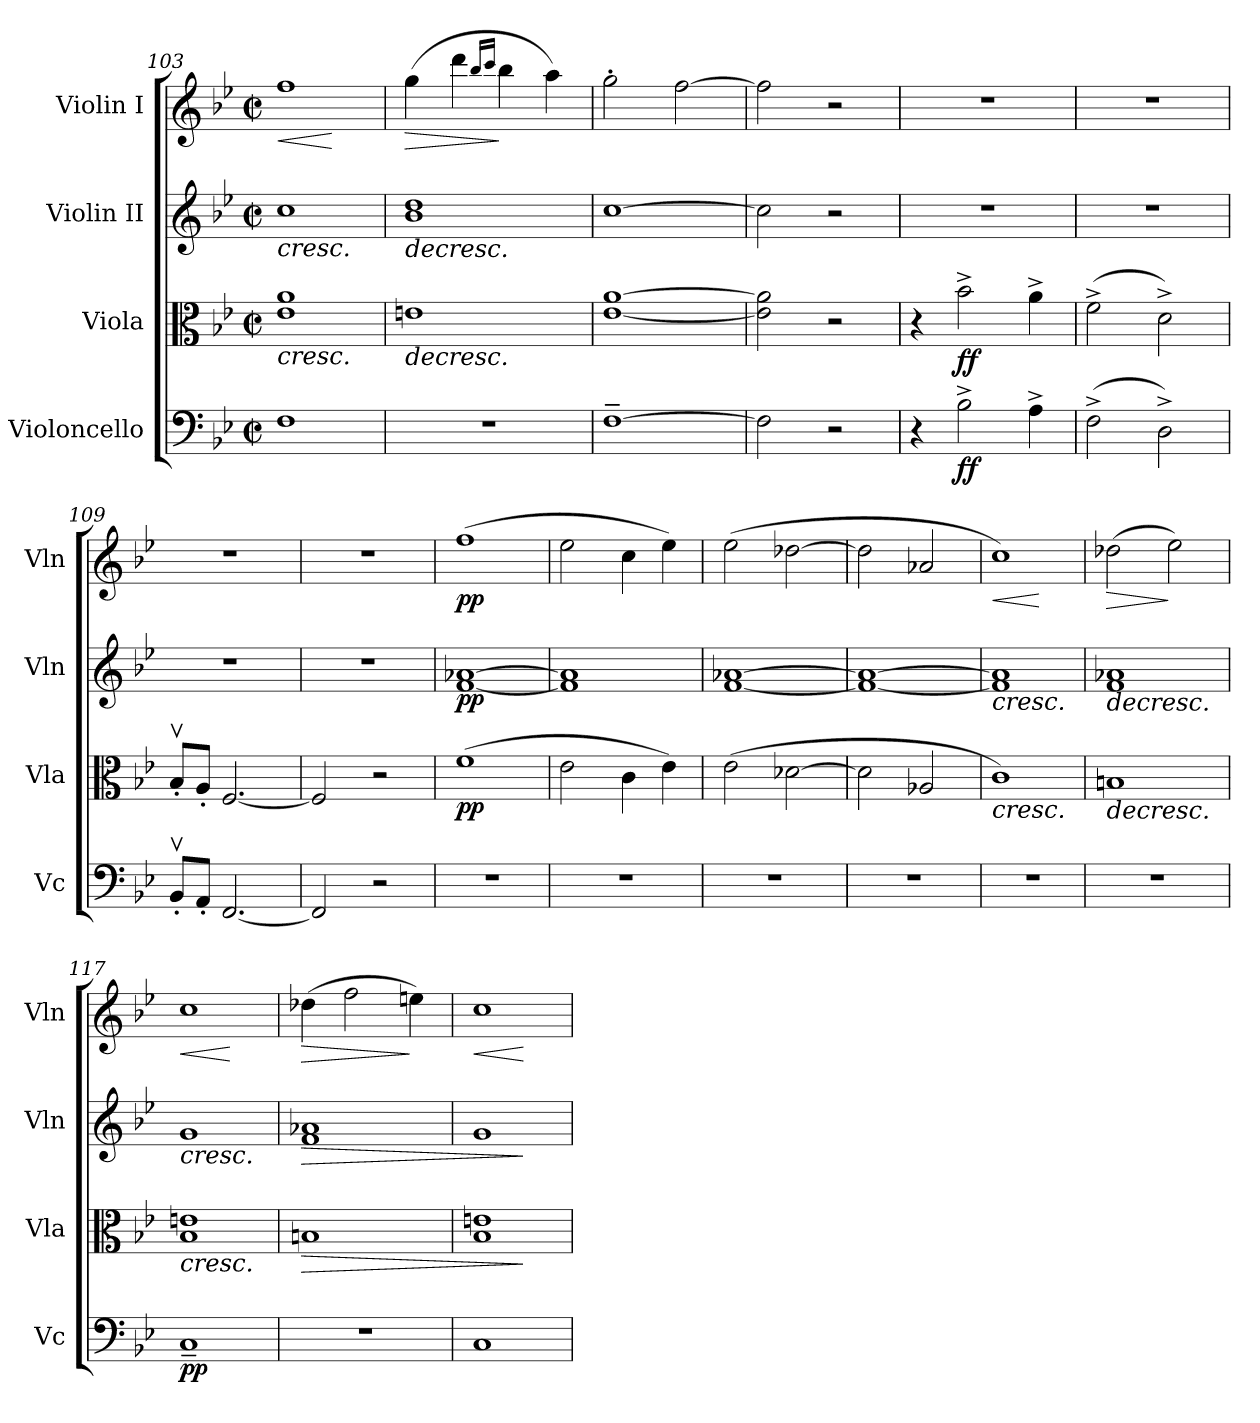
**kern	**dynam	**kern	**dynam	**kern	**dynam	**kern	**dynam
*part4	*part4	*part3	*part3	*part2	*part2	*part1	*part1
*staff4	*staff4	*staff3	*staff3	*staff2	*staff2	*staff1	*staff1
*I"Violoncello	*	*I"Viola	*	*I"Violin II	*	*I"Violin I	*
*I'Vc	*	*I'Vla	*	*I'Vln	*	*I'Vln	*
*clefF4	*	*clefC3	*	*clefG2	*	*clefG2	*
*k[b-e-]	*	*k[b-e-]	*	*k[b-e-]	*	*k[b-e-]	*
*M2/2	*	*M2/2	*	*M2/2	*	*M2/2	*
*met(c|)	*	*met(c|)	*	*met(c|)	*	*met(c|)	*
=103	=103	=103	=103	=103	=103	=103	=103
!	!	!	!LO:HP:b	!	!LO:HP:b	!	!LO:HP:b
1F	.	1e- 1a	<	1cc	<	1ff	<
.	.	.	.	.	.	.	[
!!LO:PB:g=z
=104	=104	=104	=104	=104	=104	=104	=104
!	!	!	!LO:HP:b	!	!LO:HP:b	!	!LO:HP:b
1r	.	1en	>	1b- 1dd	>	(>4gg\	>
.	.	.	.	.	.	4ddd\	.
.	.	.	.	.	.	16qbb-/LL	.
.	.	.	.	.	.	16qccc/JJ	.
.	.	.	.	.	.	4bb-\	]
.	.	.	.	.	.	4aa\)	.
.	.	.	[	.	[	.	.
=105	=105	=105	=105	=105	=105	=105	=105
[1F~	.	[1e- [1a	.	[1cc	.	2gg'\	.
.	.	.	.	.	.	[2ff\	.
=106	=106	=106	=106	=106	=106	=106	=106
2F\]	.	2e-\] 2a\]	.	2cc\]	.	2ff\]	.
2r	.	2r	.	2r	.	2r	.
=107	=107	=107	=107	=107	=107	=107	=107
4r	.	4r	.	1r	.	1r	.
!	!LO:DY:b	!	!LO:DY:b	!	!	!	!
2B-^\	ff	2b-^\	ff	.	.	.	.
4A^\	.	4a^\	.	.	.	.	.
=108	=108	=108	=108	=108	=108	=108	=108
(>2F^\	.	(>2f^\	.	1r	.	1r	.
2D^\)	.	2d^\)	.	.	.	.	.
=109	=109	=109	=109	=109	=109	=109	=109
8BB-v'/L	.	8B-v'/L	.	1r	.	1r	.
8AA'/J	.	8A'/J	.	.	.	.	.
[2.FF/	.	[2.F/	.	.	.	.	.
=110	=110	=110	=110	=110	=110	=110	=110
2FF/]	.	2F/]	.	1r	.	1r	.
2r	.	2r	.	.	.	.	.
=111	=111	=111	=111	=111	=111	=111	=111
!	!	!	!LO:DY:b	!	!LO:DY:b	!	!LO:DY:b
1r	.	(>1f	pp	[1f [1a-X	pp	(>1ff	pp
!!LO:LB:g=z
=112	=112	=112	=112	=112	=112	=112	=112
1r	.	2e-\	.	1f] 1a-]	.	2ee-\	.
.	.	4c\	.	.	.	4cc\	.
.	.	4e-\)	.	.	.	4ee-\)	.
=113	=113	=113	=113	=113	=113	=113	=113
1r	.	(>2e-\	.	[1f [1a-X	.	(>2ee-\	.
.	.	[2d-X\	.	.	.	[2dd-X\	.
=114	=114	=114	=114	=114	=114	=114	=114
1r	.	2d-\]	.	1f_ 1a-_	.	2dd-\]	.
.	.	2A-X/	.	.	.	2a-X/	.
=115	=115	=115	=115	=115	=115	=115	=115
!	!	!	!LO:HP:b	!	!LO:HP:b	!	!LO:HP:b
1r	.	1c)	<	1f] 1a-]	<	1cc)	<
.	.	.	]	.	]	.	[
=116	=116	=116	=116	=116	=116	=116	=116
!	!	!	!LO:HP:b	!	!LO:HP:b	!	!LO:HP:b
1r	.	1Bn	>	1f 1a-X	>	(>2dd-X\	>
.	.	.	.	.	.	2ee-\)	]
.	.	.	[	.	[	.	.
=117	=117	=117	=117	=117	=117	=117	=117
!	!LO:DY:b	!	!LO:HP:b	!	!LO:HP:b	!	!LO:HP:b
1C~	pp	1B- 1en	<	1g	<	1cc	<
.	.	.	]	.	]	.	[
=118	=118	=118	=118	=118	=118	=118	=118
!	!	!	!LO:HP:b	!	!LO:HP:b	!	!LO:HP:b
1r	.	1Bn	>	1f 1a-X	>	(>4dd-X\	>
.	.	.	.	.	.	2ff\	.
.	.	.	.	.	.	4een\)	]
.	.	.	[	.	[	.	.
=119	=119	=119	=119	=119	=119	=119	=119
!	!	!	!	!	!	!	!LO:HP:b
1C	.	1B- 1en	.	1g	.	1cc	<
.	.	.	]	.	]	.	[
=	=	=	=	=	=	=	=
*-	*-	*-	*-	*-	*-	*-	*-
